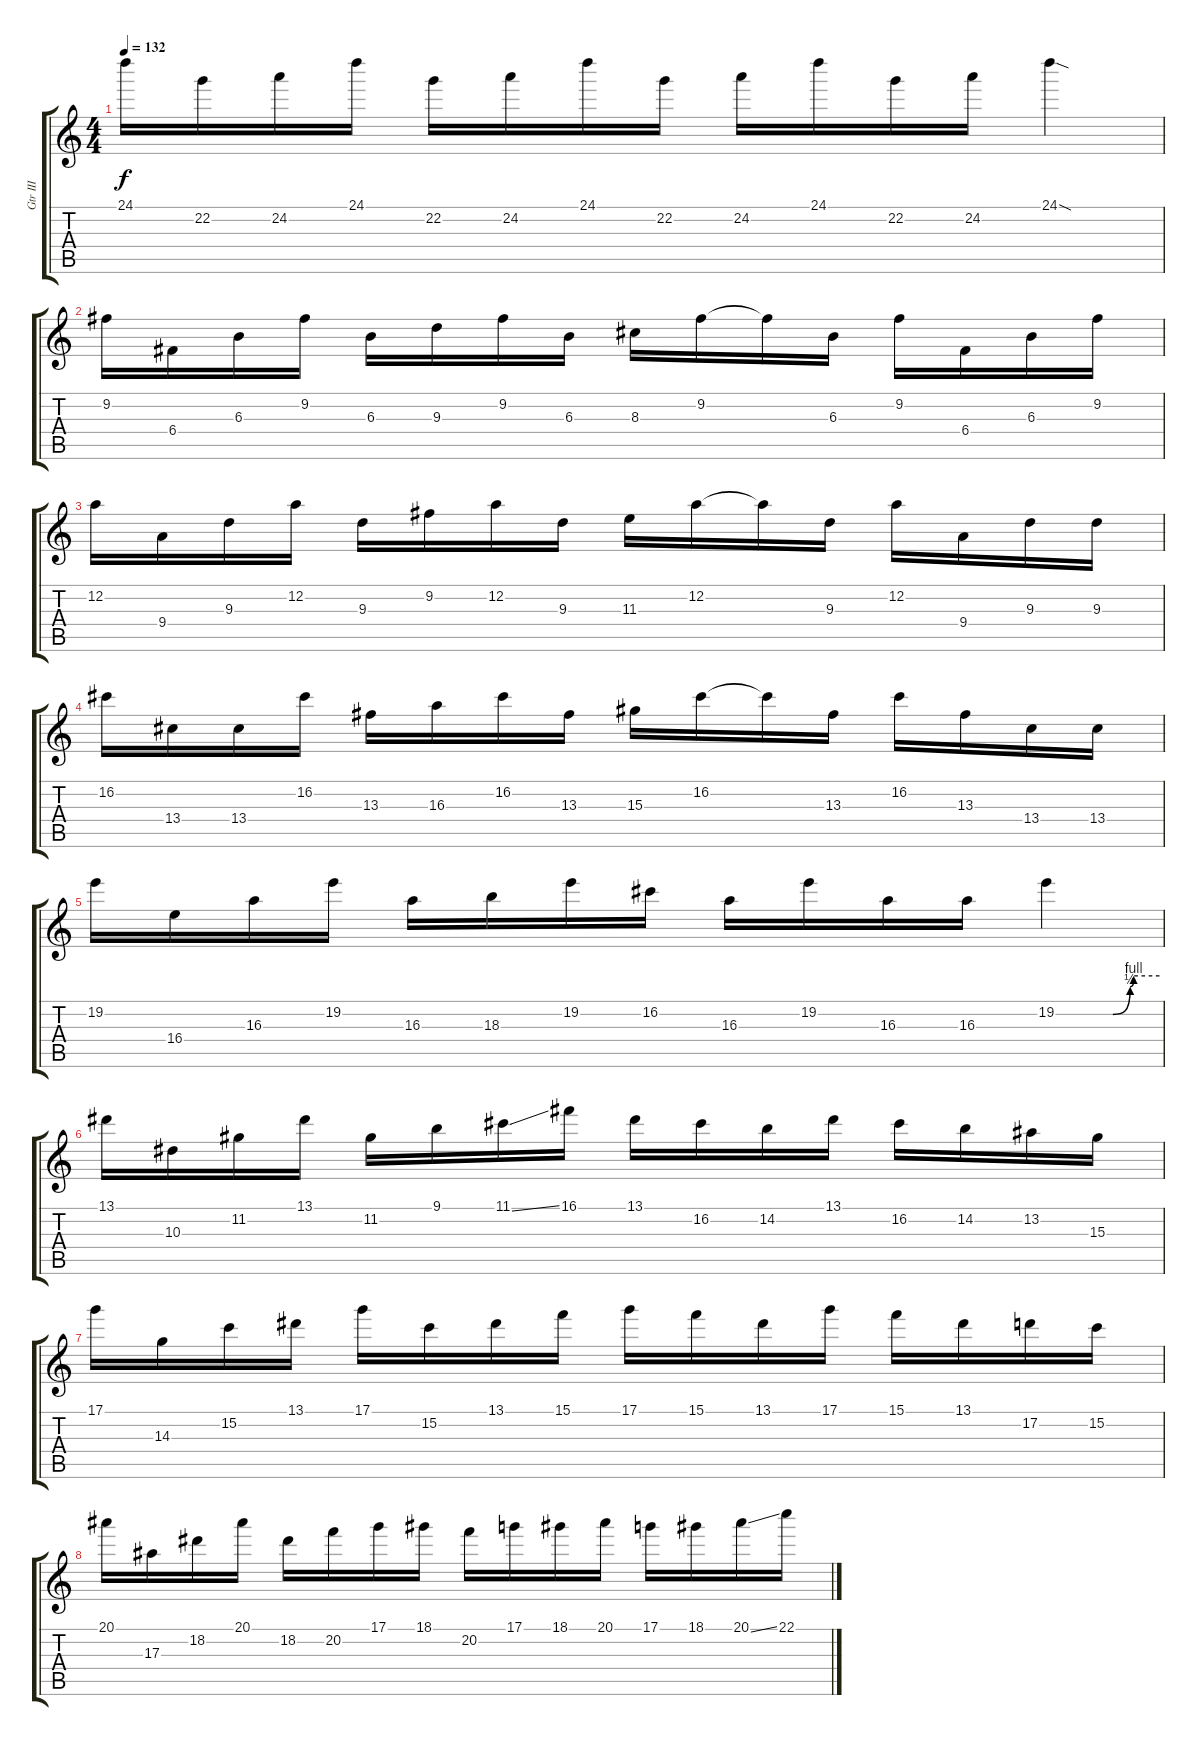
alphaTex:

\track ("Gtr III" "Gtr III") {instrument distortionguitar}
\staff {score tabs}
\tuning (D4 A3 F3 C3 G2 C2) {hide}
\ts (4 4)
\tempo 132
\clef g2
\ks c
24.1.16{dy f} 22.2.16 24.2.16 24.1.16 22.2.16 24.2.16 24.1.16 22.2.16 24.2.16 24.1.16 22.2.16 24.2.16 24.1{sod}.4 |
9.2.16 6.4.16 6.3.16 9.2.16 6.3.16 9.3.16 9.2.16 6.3.16 8.3.16 9.2.16 9.2{t}.16 6.3.16 9.2.16 6.4.16 6.3.16 9.2.16 |
12.2.16 9.4.16 9.3.16 12.2.16 9.3.16 9.2.16 12.2.16 9.3.16 11.3.16 12.2.16 12.2{t}.16 9.3.16 12.2.16 9.4.16 9.3.16 9.3.16 |
16.2.16 13.4.16 13.4.16 16.2.16 13.3.16 16.3.16 16.2.16 13.3.16 15.3.16 16.2.16 16.2{t}.16 13.3.16 16.2.16 13.3.16 13.4.16 13.4.16 |
19.2.16 16.4.16 16.3.16 19.2.16 16.3.16 18.3.16 19.2.16 16.2.16 16.3.16 19.2.16 16.3.16 16.3.16 19.2{be (custom 0 0 33 0 43 2 45 4 60 4)}.4 |
13.1.16{volume 16 balance 8} 10.3.16 11.2.16 13.1.16 11.2.16 9.1.16 11.1{ss}.16 16.1.16 13.1.16 16.2.16 14.2.16 13.1.16 16.2.16 14.2.16 13.2.16 15.3.16 |
17.1.16 14.3.16 15.2.16 13.1.16 17.1.16 15.2.16 13.1.16 15.1.16 17.1.16 15.1.16 13.1.16 17.1.16 15.1.16 13.1.16 17.2.16 15.2.16 |
20.1.16 17.3.16 18.2.16 20.1.16 18.2.16 20.2.16 17.1.16 18.1.16 20.2.16 17.1.16 18.1.16 20.1.16 17.1.16 18.1.16 20.1{ss}.16 22.1.16
